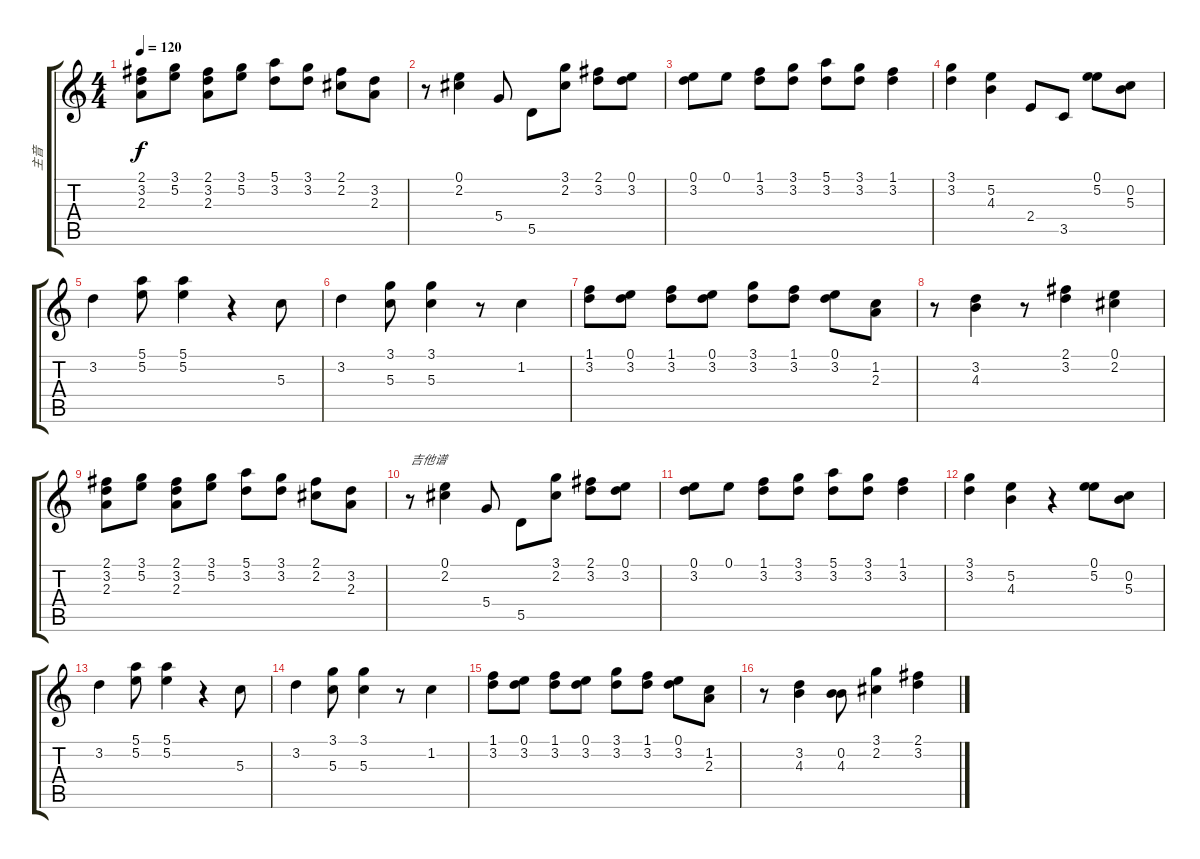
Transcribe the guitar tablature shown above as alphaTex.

\track ("主音" "主音") {instrument acousticguitarnylon}
\staff {score tabs}
\tuning (E4 B3 G3 D3 A2 E2) {hide}
\ts (4 4)
\tempo 120
\clef g2
\ks c
(2.1 3.2 2.3).8{dy f} (3.1 5.2).8 (2.1 3.2 2.3).8 (3.1 5.2).8 (5.1 3.2).8 (3.1 3.2).8 (2.1 2.2).8 (3.2 2.3).8 |
r.8 (0.1 2.2).4 5.4.8 5.5.8 (3.1 2.2).8 (2.1 3.2).8 (0.1 3.2).8 |
(0.1 3.2).8 0.1.8 (1.1 3.2).8 (3.1 3.2).8 (5.1 3.2).8 (3.1 3.2).8 (1.1 3.2).4 |
(3.1 3.2).4 (5.2 4.3).4 2.4.8 3.5.8 (0.1 5.2).8 (0.2 5.3).8 |
3.2.4 (5.1 5.2).8 (5.1 5.2).4 r.4 5.3.8 |
3.2.4 (3.1 5.3).8 (3.1 5.3).4 r.8 1.2.4 |
(1.1 3.2).8 (0.1 3.2).8 (1.1 3.2).8 (0.1 3.2).8 (3.1 3.2).8 (1.1 3.2).8 (0.1 3.2).8 (1.2 2.3).8 |
r.8 (3.2 4.3).4 r.8 (2.1 3.2).4 (0.1 2.2).4 |
(2.1 3.2 2.3).8 (3.1 5.2).8 (2.1 3.2 2.3).8 (3.1 5.2).8 (5.1 3.2).8 (3.1 3.2).8 (2.1 2.2).8 (3.2 2.3).8 |
r.8{txt "吉他谱"} (0.1 2.2).4 5.4.8 5.5.8 (3.1 2.2).8 (2.1 3.2).8 (0.1 3.2).8 |
(0.1 3.2).8 0.1.8 (1.1 3.2).8 (3.1 3.2).8 (5.1 3.2).8 (3.1 3.2).8 (1.1 3.2).4 |
(3.1 3.2).4 (5.2 4.3).4 r.4 (0.1 5.2).8 (0.2 5.3).8 |
3.2.4 (5.1 5.2).8 (5.1 5.2).4 r.4 5.3.8 |
3.2.4 (3.1 5.3).8 (3.1 5.3).4 r.8 1.2.4 |
(1.1 3.2).8 (0.1 3.2).8 (1.1 3.2).8 (0.1 3.2).8 (3.1 3.2).8 (1.1 3.2).8 (0.1 3.2).8 (1.2 2.3).8 |
r.8 (3.2 4.3).4 (0.2 4.3).8 (3.1 2.2).4 (2.1 3.2).4
